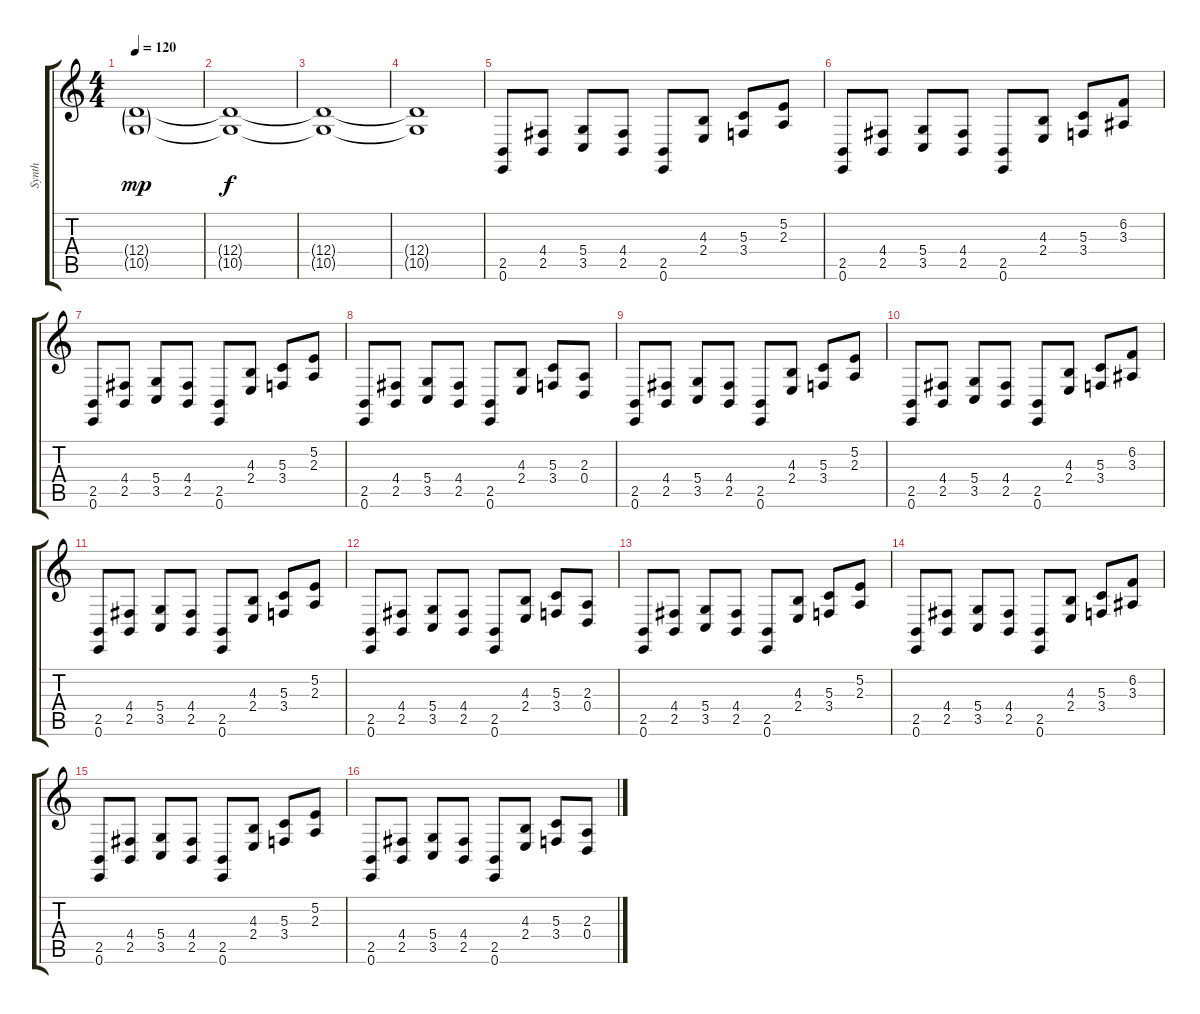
\track ("Synth" "Synth") {instrument pad3polysynth}
\staff {score tabs}
\tuning (E4 B3 G3 D3 A2 E2) {hide}
\ts (4 4)
\tempo 120
\clef g2
\ks c
(12.4{g} 10.5{g}).1{dy mp} |
(12.4{t} 10.5{t}).1{dy f} |
(12.4{t} 10.5{t}).1 |
(12.4{t} 10.5{t}).1 |
(2.5 0.6).8 (4.4 2.5).8 (5.4 3.5).8 (4.4 2.5).8 (2.5 0.6).8 (4.3 2.4).8 (5.3 3.4).8 (5.2 2.3).8 |
(2.5 0.6).8 (4.4 2.5).8 (5.4 3.5).8 (4.4 2.5).8 (2.5 0.6).8 (4.3 2.4).8 (5.3 3.4).8 (6.2 3.3).8 |
(2.5 0.6).8 (4.4 2.5).8 (5.4 3.5).8 (4.4 2.5).8 (2.5 0.6).8 (4.3 2.4).8 (5.3 3.4).8 (5.2 2.3).8 |
(2.5 0.6).8 (4.4 2.5).8 (5.4 3.5).8 (4.4 2.5).8 (2.5 0.6).8 (4.3 2.4).8 (5.3 3.4).8 (2.3 0.4).8 |
(2.5 0.6).8 (4.4 2.5).8 (5.4 3.5).8 (4.4 2.5).8 (2.5 0.6).8 (4.3 2.4).8 (5.3 3.4).8 (5.2 2.3).8 |
(2.5 0.6).8 (4.4 2.5).8 (5.4 3.5).8 (4.4 2.5).8 (2.5 0.6).8 (4.3 2.4).8 (5.3 3.4).8 (6.2 3.3).8 |
(2.5 0.6).8 (4.4 2.5).8 (5.4 3.5).8 (4.4 2.5).8 (2.5 0.6).8 (4.3 2.4).8 (5.3 3.4).8 (5.2 2.3).8 |
(2.5 0.6).8 (4.4 2.5).8 (5.4 3.5).8 (4.4 2.5).8 (2.5 0.6).8 (4.3 2.4).8 (5.3 3.4).8 (2.3 0.4).8 |
(2.5 0.6).8 (4.4 2.5).8 (5.4 3.5).8 (4.4 2.5).8 (2.5 0.6).8 (4.3 2.4).8 (5.3 3.4).8 (5.2 2.3).8 |
(2.5 0.6).8 (4.4 2.5).8 (5.4 3.5).8 (4.4 2.5).8 (2.5 0.6).8 (4.3 2.4).8 (5.3 3.4).8 (6.2 3.3).8 |
(2.5 0.6).8 (4.4 2.5).8 (5.4 3.5).8 (4.4 2.5).8 (2.5 0.6).8 (4.3 2.4).8 (5.3 3.4).8 (5.2 2.3).8 |
(2.5 0.6).8 (4.4 2.5).8 (5.4 3.5).8 (4.4 2.5).8 (2.5 0.6).8 (4.3 2.4).8 (5.3 3.4).8 (2.3 0.4).8
